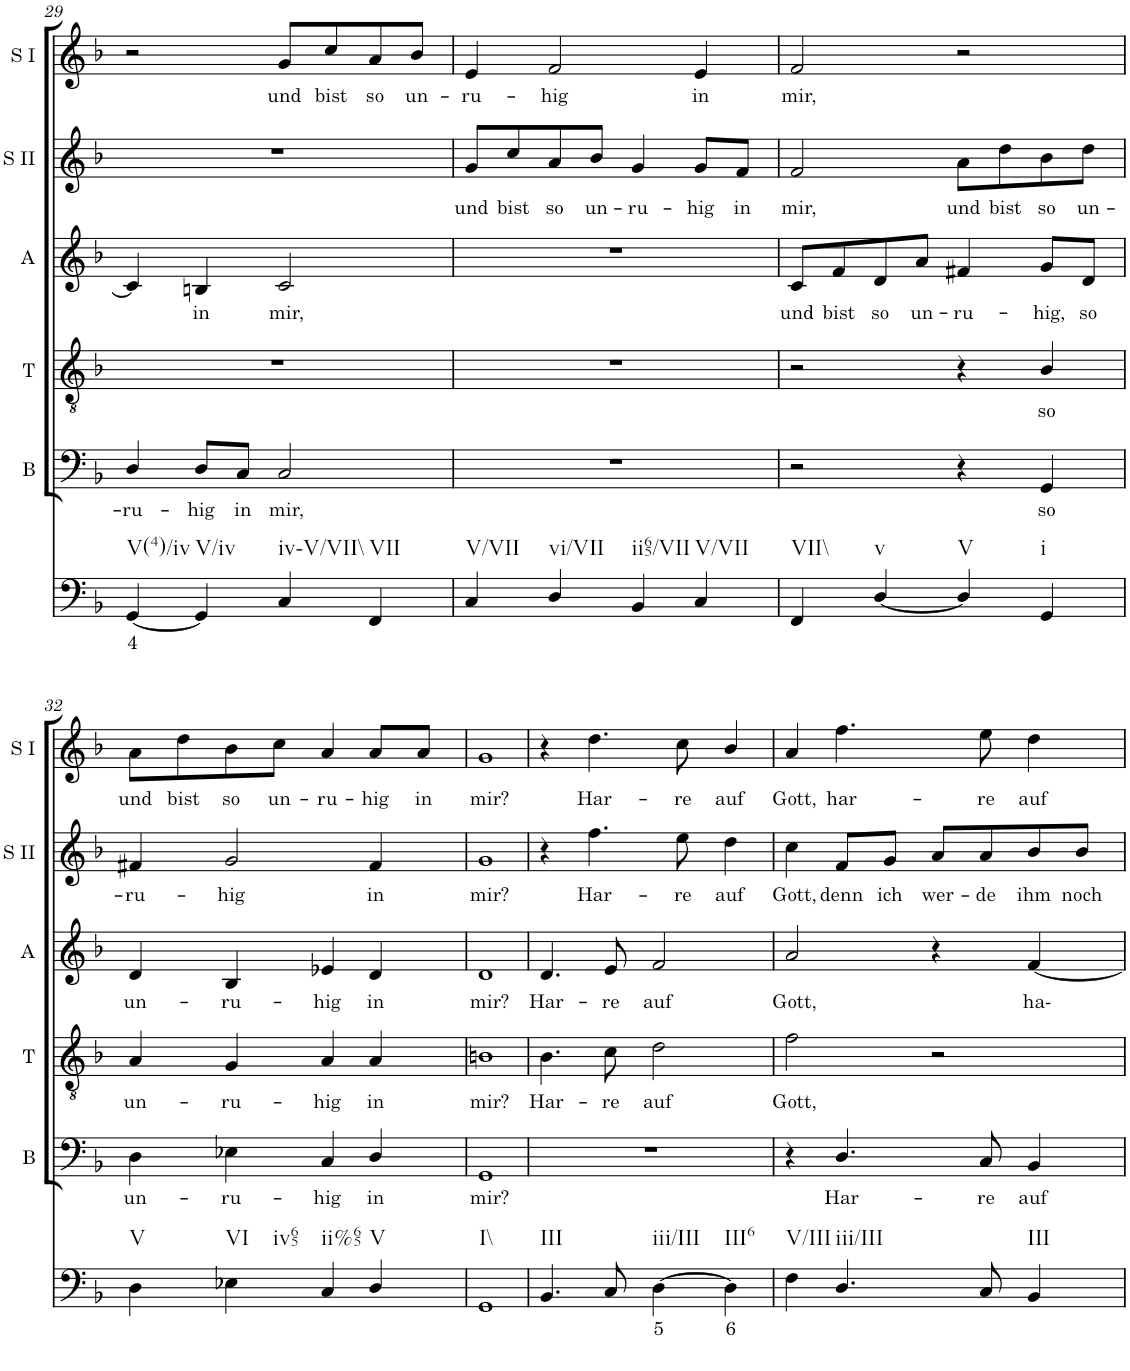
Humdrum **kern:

**kern	**text	**kern	**text	**kern	**text	**kern	**text	**kern	**text	**kern	**text
*part6	*part6	*part5	*part5	*part4	*part4	*part3	*part3	*part2	*part2	*part1	*part1
*staff6	*staff6	*staff5	*staff5	*staff4	*staff4	*staff3	*staff3	*staff2	*staff2	*staff1	*staff1
*I"Continuo	*	*I"Bass	*	*I"Tenor	*	*I"Alto	*	*I"Soprano II	*	*I"Soprano I	*
*	*	*I'B	*	*I'T	*	*I'A	*	*I'S II	*	*I'S I	*
!!LO:PB:g=z
*clefF4	*	*clefF4	*	*clefGv2	*	*clefG2	*	*clefG2	*	*clefG2	*
*k[b-]	*	*k[b-]	*	*k[b-]	*	*k[b-]	*	*k[b-]	*	*k[b-]	*
*M4/4	*	*M4/4	*	*M4/4	*	*M4/4	*	*M4/4	*	*M4/4	*
=29	=29	=29	=29	=29	=29	=29	=29	=29	=29	=29	=29
!LO:TX:b:t=V(4)/iv	!	!	!	!	!	!	!	!	!	!	!
!	!LO:LY:b	!	!LO:LY:b	!	!	!	!	!	!	!	!
[4GG/	4	4D/	ru-	1r	.	4c/]	.	1r	.	2r	.
!LO:TX:b:t=V/iv	!	!	!	!	!	!	!	!	!	!	!
!	!	!	!LO:LY:b	!	!	!	!LO:LY:b	!	!	!	!
4GG/]	.	8D/L	hig	.	.	4Bn/	in	.	.	.	.
!	!	!	!LO:LY:b	!	!	!	!	!	!	!	!
.	.	8C/J	in	.	.	.	.	.	.	.	.
!LO:TX:b:t=iv\\-V/VII\\	!	!	!	!	!	!	!	!	!	!	!
!	!	!	!LO:LY:b	!	!	!	!LO:LY:b	!	!	!	!LO:LY:b
4C/	.	2C/	mir,	.	.	2c/	mir,	.	.	8g/L	und
!	!	!	!	!	!	!	!	!	!	!	!LO:LY:b
.	.	.	.	.	.	.	.	.	.	8cc/	bist
!LO:TX:b:t=VII	!	!	!	!	!	!	!	!	!	!	!
!	!	!	!	!	!	!	!	!	!	!	!LO:LY:b
4FF/	.	.	.	.	.	.	.	.	.	8a/	so
!	!	!	!	!	!	!	!	!	!	!	!LO:LY:b
.	.	.	.	.	.	.	.	.	.	8b-/J	un-
=30	=30	=30	=30	=30	=30	=30	=30	=30	=30	=30	=30
!LO:TX:b:t=V/VII	!	!	!	!	!	!	!	!	!	!	!
!	!	!	!	!	!	!	!	!	!LO:LY:b	!	!LO:LY:b
4C/	.	1r	.	1r	.	1r	.	8g/L	und	4e/	ru-
!	!	!	!	!	!	!	!	!	!LO:LY:b	!	!
.	.	.	.	.	.	.	.	8cc/	bist	.	.
!LO:TX:b:t=vi/VII	!	!	!	!	!	!	!	!	!	!	!
!	!	!	!	!	!	!	!	!	!LO:LY:b	!	!LO:LY:b
4D/	.	.	.	.	.	.	.	8a/	so	2f/	hig
!	!	!	!	!	!	!	!	!	!LO:LY:b	!	!
.	.	.	.	.	.	.	.	8b-/J	un-	.	.
!LO:TX:b:t=ii65/VII	!	!	!	!	!	!	!	!	!	!	!
!	!	!	!	!	!	!	!	!	!LO:LY:b	!	!
4BB-/	.	.	.	.	.	.	.	4g/	ru-	.	.
!LO:TX:b:t=V/VII	!	!	!	!	!	!	!	!	!	!	!
!	!	!	!	!	!	!	!	!	!LO:LY:b	!	!LO:LY:b
4C/	.	.	.	.	.	.	.	8g/L	hig	4e/	in
!	!	!	!	!	!	!	!	!	!LO:LY:b	!	!
.	.	.	.	.	.	.	.	8f/J	in	.	.
=31	=31	=31	=31	=31	=31	=31	=31	=31	=31	=31	=31
!LO:TX:b:t=VII\\	!	!	!	!	!	!	!	!	!	!	!
!	!	!	!	!	!	!	!LO:LY:b	!	!LO:LY:b	!	!LO:LY:b
4FF/	.	2r	.	2r	.	8c/L	und	2f/	mir,	2f/	mir,
!	!	!	!	!	!	!	!LO:LY:b	!	!	!	!
.	.	.	.	.	.	8f/	bist	.	.	.	.
!LO:TX:b:t=v	!	!	!	!	!	!	!	!	!	!	!
!	!	!	!	!	!	!	!LO:LY:b	!	!	!	!
[4D/	.	.	.	.	.	8d/	so	.	.	.	.
!	!	!	!	!	!	!	!LO:LY:b	!	!	!	!
.	.	.	.	.	.	8a/J	un-	.	.	.	.
!LO:TX:b:t=V	!	!	!	!	!	!	!	!	!	!	!
!	!	!	!	!	!	!	!LO:LY:b	!	!LO:LY:b	!	!
4D/]	.	4r	.	4r	.	4f#X/	ru-	8a\L	und	2r	.
!	!	!	!	!	!	!	!	!	!LO:LY:b	!	!
.	.	.	.	.	.	.	.	8dd\	bist	.	.
!LO:TX:b:t=i	!	!	!	!	!	!	!	!	!	!	!
!	!	!	!LO:LY:b	!	!LO:LY:b	!	!LO:LY:b	!	!LO:LY:b	!	!
4GG/	.	4GG/	so	4B-/	so	8g/L	hig,	8b-\	so	.	.
!	!	!	!	!	!	!	!LO:LY:b	!	!LO:LY:b	!	!
.	.	.	.	.	.	8d/J	so	8dd\J	un-	.	.
!!LO:LB:g=z
=32	=32	=32	=32	=32	=32	=32	=32	=32	=32	=32	=32
!LO:TX:b:t=V	!	!	!	!	!	!	!	!	!	!	!
!	!	!	!LO:LY:b	!	!LO:LY:b	!	!LO:LY:b	!	!LO:LY:b	!	!LO:LY:b
4D\	.	4D\	un-	4A/	un-	4d/	un-	4f#X/	ru-	8a\L	und
!	!	!	!	!	!	!	!	!	!	!	!LO:LY:b
.	.	.	.	.	.	.	.	.	.	8dd\	bist
!LO:TX:b:t=VI	!	!	!	!	!	!	!	!	!	!	!
!LO:TX:b:t=iv65	!	!	!	!	!	!	!	!	!	!	!
!	!	!	!LO:LY:b	!	!LO:LY:b	!	!LO:LY:b	!	!LO:LY:b	!	!LO:LY:b
4E-X\	.	4E-X\	ru-	4G/	ru-	4B-/	ru-	2g/	hig	8b-\	so
!	!	!	!	!	!	!	!	!	!	!	!LO:LY:b
.	.	.	.	.	.	.	.	.	.	8cc\J	un-
!LO:TX:b:t=ii%65	!	!	!	!	!	!	!	!	!	!	!
!	!	!	!LO:LY:b	!	!LO:LY:b	!	!LO:LY:b	!	!	!	!LO:LY:b
4C/	.	4C/	hig	4A/	hig	4e-X/	hig	.	.	4a/	ru-
!LO:TX:b:t=V	!	!	!	!	!	!	!	!	!	!	!
!	!	!	!LO:LY:b	!	!LO:LY:b	!	!LO:LY:b	!	!LO:LY:b	!	!LO:LY:b
4D/	.	4D/	in	4A/	in	4d/	in	4f#/	in	8a/L	hig
!	!	!	!	!	!	!	!	!	!	!	!LO:LY:b
.	.	.	.	.	.	.	.	.	.	8a/J	in
=33	=33	=33	=33	=33	=33	=33	=33	=33	=33	=33	=33
!LO:TX:b:t=I\\	!	!	!	!	!	!	!	!	!	!	!
!	!	!	!LO:LY:b	!	!LO:LY:b	!	!LO:LY:b	!	!LO:LY:b	!	!LO:LY:b
1GG	.	1GG	mir?	1Bn	mir?	1d	mir?	1g	mir?	1g	mir?
=34	=34	=34	=34	=34	=34	=34	=34	=34	=34	=34	=34
!LO:TX:b:t=III	!	!	!	!	!	!	!	!	!	!	!
!	!	!	!	!	!LO:LY:b	!	!LO:LY:b	!	!	!	!
4.BB-/	.	1r	.	4.B-\	Har-	4.d/	Har-	4r	.	4r	.
!	!	!	!	!	!	!	!	!	!LO:LY:b	!	!LO:LY:b
.	.	.	.	.	.	.	.	4.ff\	Har-	4.dd\	Har-
!	!	!	!	!	!LO:LY:b	!	!LO:LY:b	!	!	!	!
8C/	.	.	.	8c\	re	8e/	re	.	.	.	.
!LO:TX:b:t=iii/III	!	!	!	!	!	!	!	!	!	!	!
!	!LO:LY:b	!	!	!	!LO:LY:b	!	!LO:LY:b	!	!	!	!
[4D\	5	.	.	2d\	auf	2f/	auf	.	.	.	.
!	!	!	!	!	!	!	!	!	!LO:LY:b	!	!LO:LY:b
.	.	.	.	.	.	.	.	8ee\	re	8cc\	re
!LO:TX:b:t=III6	!	!	!	!	!	!	!	!	!	!	!
!	!LO:LY:b	!	!	!	!	!	!	!	!LO:LY:b	!	!LO:LY:b
4D\]	6	.	.	.	.	.	.	4dd\	auf	4b-/	auf
=35	=35	=35	=35	=35	=35	=35	=35	=35	=35	=35	=35
!LO:TX:b:t=V/III	!	!	!	!	!	!	!	!	!	!	!
!	!	!	!	!	!LO:LY:b	!	!LO:LY:b	!	!LO:LY:b	!	!LO:LY:b
4F\	.	4r	.	2f\	Gott,	2a/	Gott,	4cc\	Gott,	4a/	Gott,
!LO:TX:b:t=iii/III	!	!	!	!	!	!	!	!	!	!	!
!	!	!	!LO:LY:b	!	!	!	!	!	!LO:LY:b	!	!LO:LY:b
4.D/	.	4.D/	Har-	.	.	.	.	8f/L	denn	4.ff\	har-
!	!	!	!	!	!	!	!	!	!LO:LY:b	!	!
.	.	.	.	.	.	.	.	8g/J	ich	.	.
!	!	!	!	!	!	!	!	!	!LO:LY:b	!	!
.	.	.	.	2r	.	4r	.	8a/L	wer-	.	.
!	!	!	!LO:LY:b	!	!	!	!	!	!LO:LY:b	!	!LO:LY:b
8C/	.	8C/	re	.	.	.	.	8a/	de	8ee\	re
!LO:TX:b:t=III	!	!	!	!	!	!	!	!	!	!	!
!	!	!	!LO:LY:b	!	!	!	!LO:LY:b	!	!LO:LY:b	!	!LO:LY:b
4BB-/	.	4BB-/	auf	.	.	[4f/	ha-	8b-/	ihm	4dd\	auf
!	!	!	!	!	!	!	!	!	!LO:LY:b	!	!
.	.	.	.	.	.	.	.	8b-/J	noch	.	.
=	=	=	=	=	=	=	=	=	=	=	=
*-	*-	*-	*-	*-	*-	*-	*-	*-	*-	*-	*-
